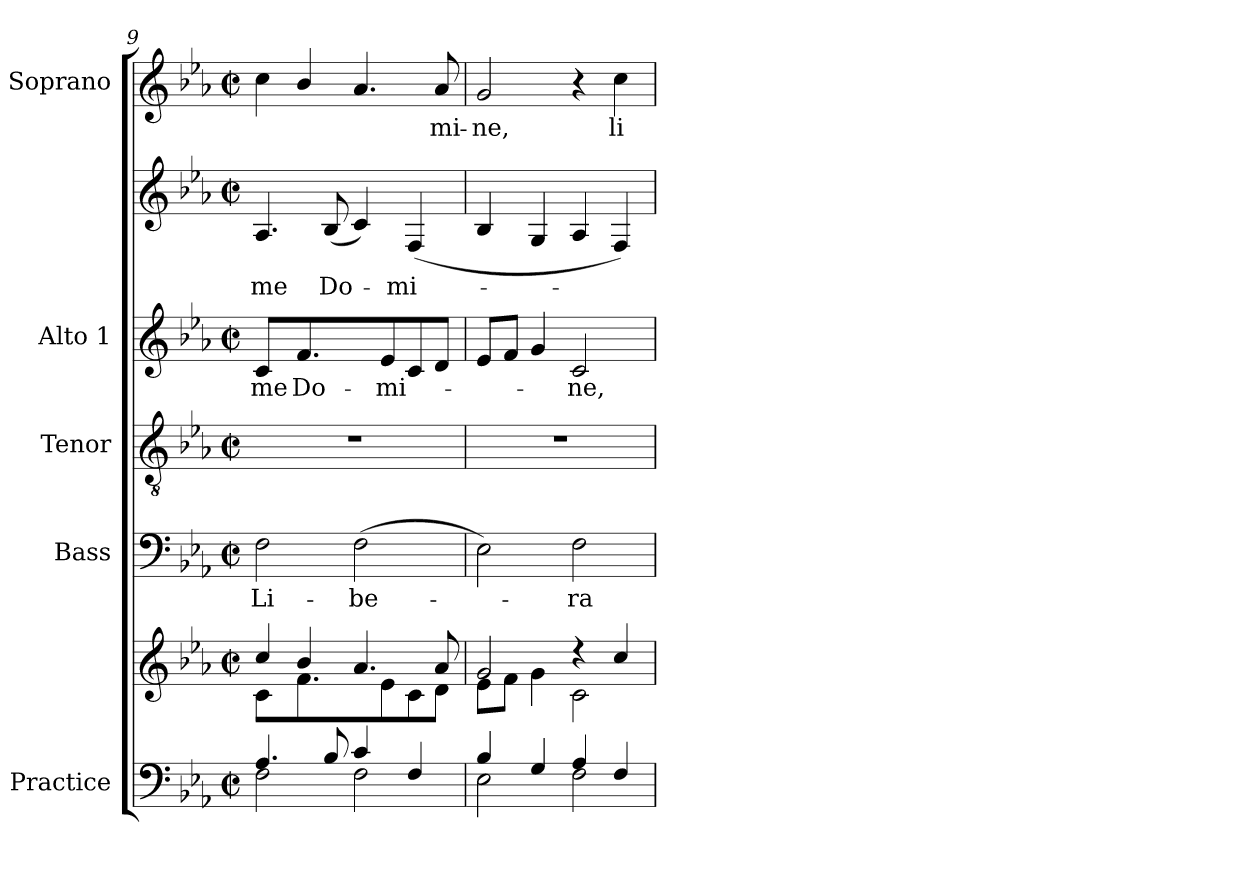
**kern	**kern	**kern	**text	**kern	**kern	**text	**kern	**text	**kern	**text
*part5	*part5	*part4	*part4	*part3	*part2	*part2	*part2	*part2	*part1	*part1
*staff7	*staff6	*staff5	*staff5	*staff4	*staff3	*staff3	*staff2	*staff2	*staff1	*staff1
*I"Practice	*	*I"Bass	*	*I"Tenor	*I"Alto 1	*	*	*	*I"Soprano	*
*	*	*I'B	*	*I'T	*I'A	*	*	*	*I'S	*
!!LO:LB:g=z
*clefF4	*clefG2	*clefF4	*	*clefGv2	*clefG2	*	*clefG2	*	*clefG2	*
*k[b-e-a-]	*k[b-e-a-]	*k[b-e-a-]	*	*k[b-e-a-]	*k[b-e-a-]	*	*k[b-e-a-]	*	*k[b-e-a-]	*
*E-:	*E-:	*E-:	*	*E-:	*E-:	*	*E-:	*	*E-:	*
*M2/2	*M2/2	*M2/2	*	*M2/2	*M2/2	*	*M2/2	*	*M2/2	*
*met(c|)	*met(c|)	*met(c|)	*	*met(c|)	*met(c|)	*	*met(c|)	*	*met(c|)	*
=9	=9	=9	=9	=9	=9	=9	=9	=9	=9	=9
*^	*^	*	*	*	*	*	*	*	*	*
*	*^	*	*	*	*	*	*	*	*	*	*	*
!	!	!	!	!	!	!LO:LY:b	!	!	!LO:LY:b	!	!LO:LY:b	!	!
4.A-/	1ryy	2F\	4cc/	4c/	2F	Li-	1r	4c	me	4.A-	me	4cc	.
!	!	!	!	!	!	!	!	!	!LO:LY:b	!	!	!	!
.	.	.	4b-/	4.f\	.	.	.	4.f	Do-	.	.	4b-/	.
!	!	!	!	!	!	!	!	!	!	!	!LO:LY:b	!	!
8B-/L	.	.	.	.	.	.	.	.	.	(<8B-L	Do-	.	.
!	!	!	!	!	!	!LO:LY:b	!	!	!	!	!	!	!
4c/	.	2F\	4.a-/	.	(>2F	-be-	.	.	.	4c)	.	4.a-	.
!	!	!	!	!	!	!	!	!	!LO:LY:b	!	!	!	!
.	.	.	.	8e-\	.	.	.	8e-	-mi-	.	.	.	.
!	!	!	!	!	!	!	!	!	!	!	!LO:LY:b	!	!
4F/	.	.	.	8c\	.	.	.	8c	.	(<4F	mi-	.	.
!	!	!	!	!	!	!	!	!	!	!	!	!	!LO:LY:b
.	.	.	8a-/	8d\J	.	.	.	8dJ	.	.	.	8a-	mi-
=10	=10	=10	=10	=10	=10	=10	=10	=10	=10	=10	=10	=10	=10
!	!	!	!	!	!	!	!	!	!	!	!	!	!LO:LY:b
4B-/	1ryy	2E-\	2g/	8e-\L	2E-)	.	1r	8e-L	.	4B-	.	2g	-ne,
.	.	.	.	8f\J	.	.	.	8fJ	.	.	.	.	.
4G/	.	.	.	4g\	.	.	.	4g	.	4G	.	.	.
!	!	!	!	!	!	!LO:LY:b	!	!	!LO:LY:b	!	!	!	!
4A-/	.	2F\	4r	2c\	2F	ra	.	2c	ne,	4A-	.	4r	.
!	!	!	!	!	!	!	!	!	!	!	!	!	!LO:LY:b
4F/	.	.	4cc/	.	.	.	.	.	.	4F)	.	4cc	li-
*v	*v	*v	*	*	*	*	*	*	*	*	*	*	*
*	*v	*v	*	*	*	*	*	*	*	*	*
=	=	=	=	=	=	=	=	=	=	=
*-	*-	*-	*-	*-	*-	*-	*-	*-	*-	*-
